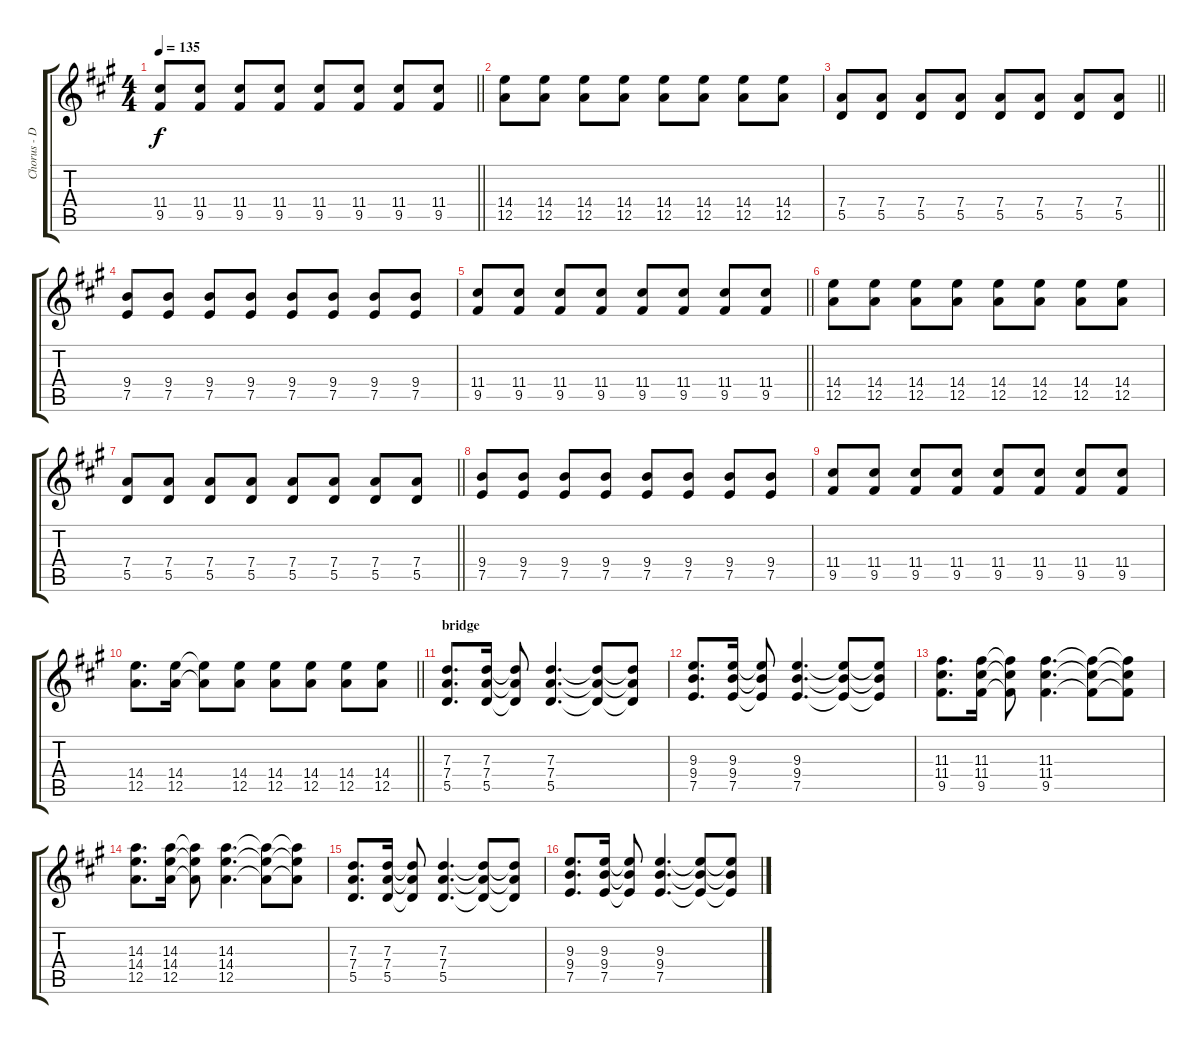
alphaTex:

\track ("Chorus - Distortion" "Chorus - D") {instrument overdrivenguitar}
\staff {score tabs}
\tuning (E4 B3 G3 D3 A2 D2) {hide}
\ts (4 4)
\tempo 135
\clef g2
\barLineRight lightlight
\ks a
(11.4 9.5).8{dy f} (11.4 9.5).8 (11.4 9.5).8 (11.4 9.5).8 (11.4 9.5).8 (11.4 9.5).8 (11.4 9.5).8 (11.4 9.5).8 |
(14.4 12.5).8 (14.4 12.5).8 (14.4 12.5).8 (14.4 12.5).8 (14.4 12.5).8 (14.4 12.5).8 (14.4 12.5).8 (14.4 12.5).8 |
\barLineRight lightlight
(7.4 5.5).8 (7.4 5.5).8 (7.4 5.5).8 (7.4 5.5).8 (7.4 5.5).8 (7.4 5.5).8 (7.4 5.5).8 (7.4 5.5).8 |
(9.4 7.5).8 (9.4 7.5).8 (9.4 7.5).8 (9.4 7.5).8 (9.4 7.5).8 (9.4 7.5).8 (9.4 7.5).8 (9.4 7.5).8 |
\barLineRight lightlight
(11.4 9.5).8 (11.4 9.5).8 (11.4 9.5).8 (11.4 9.5).8 (11.4 9.5).8 (11.4 9.5).8 (11.4 9.5).8 (11.4 9.5).8 |
(14.4 12.5).8 (14.4 12.5).8 (14.4 12.5).8 (14.4 12.5).8 (14.4 12.5).8 (14.4 12.5).8 (14.4 12.5).8 (14.4 12.5).8 |
\barLineRight lightlight
(7.4 5.5).8 (7.4 5.5).8 (7.4 5.5).8 (7.4 5.5).8 (7.4 5.5).8 (7.4 5.5).8 (7.4 5.5).8 (7.4 5.5).8 |
(9.4 7.5).8 (9.4 7.5).8 (9.4 7.5).8 (9.4 7.5).8 (9.4 7.5).8 (9.4 7.5).8 (9.4 7.5).8 (9.4 7.5).8 |
(11.4 9.5).8 (11.4 9.5).8 (11.4 9.5).8 (11.4 9.5).8 (11.4 9.5).8 (11.4 9.5).8 (11.4 9.5).8 (11.4 9.5).8 |
\barLineRight lightlight
(14.4 12.5).8{d} (14.4 12.5).16 (14.4{t} 12.5{t}).8 (14.4 12.5).8 (14.4 12.5).8 (14.4 12.5).8 (14.4 12.5).8 (14.4 12.5).8 |
\section ("" "bridge")
(7.3 7.4 5.5).8{d} (7.3 7.4 5.5).16 (7.3{t} 7.4{t} 5.5{t}).8 (7.3 7.4 5.5).4{d} (7.3{t} 7.4{t} 5.5{t}).8 (7.3{t} 7.4{t} 5.5{t}).8 |
(9.3 9.4 7.5).8{d} (9.3 9.4 7.5).16 (9.3{t} 9.4{t} 7.5{t}).8 (9.3 9.4 7.5).4{d} (9.3{t} 9.4{t} 7.5{t}).8 (9.3{t} 9.4{t} 7.5{t}).8 |
(11.3 11.4 9.5).8{d} (11.3 11.4 9.5).16 (11.3{t} 11.4{t} 9.5{t}).8 (11.3 11.4 9.5).4{d} (11.3{t} 11.4{t} 9.5{t}).8 (11.3{t} 11.4{t} 9.5{t}).8 |
(14.3 14.4 12.5).8{d} (14.3 14.4 12.5).16 (14.3{t} 14.4{t} 12.5{t}).8 (14.3 14.4 12.5).4{d} (14.3{t} 14.4{t} 12.5{t}).8 (14.3{t} 14.4{t} 12.5{t}).8 |
(7.3 7.4 5.5).8{d} (7.3 7.4 5.5).16 (7.3{t} 7.4{t} 5.5{t}).8 (7.3 7.4 5.5).4{d} (7.3{t} 7.4{t} 5.5{t}).8 (7.3{t} 7.4{t} 5.5{t}).8 |
(9.3 9.4 7.5).8{d} (9.3 9.4 7.5).16 (9.3{t} 9.4{t} 7.5{t}).8 (9.3 9.4 7.5).4{d} (9.3{t} 9.4{t} 7.5{t}).8 (9.3{t} 9.4{t} 7.5{t}).8
